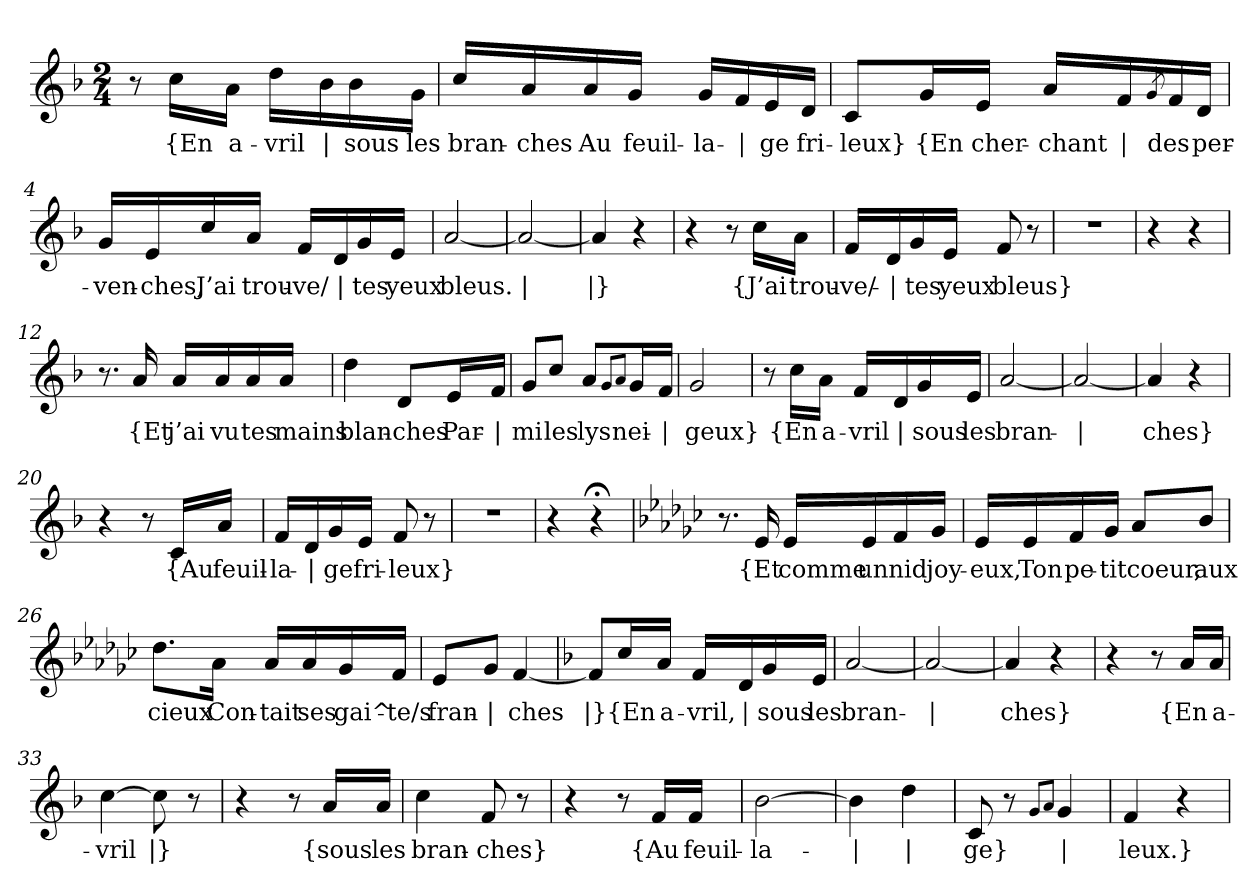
**kern	**text
*part1	*part1
*staff1	*staff1
*clefG2	*
*k[b-]	*
*M2/4	*
=1	=1
8r	.
!	!LO:LY:b
16cc\LL	{En
!	!LO:LY:b
16a\JJ	a-
!	!LO:LY:b
16dd\LL	-vril
!	!LO:LY:b
16b-\	|
!	!LO:LY:b
16b-\	sous
!	!LO:LY:b
16g\JJ	les
=2	=2
!	!LO:LY:b
16cc/LL	bran-
!	!LO:LY:b
16a/	-ches
!	!LO:LY:b
16a/	Au
!	!LO:LY:b
16g/JJ	feuil-
!	!LO:LY:b
16g/LL	-la-
!	!LO:LY:b
16f/	|
!	!LO:LY:b
16e/	-ge
!	!LO:LY:b
16d/JJ	fri-
=3	=3
!	!LO:LY:b
8c/L	-leux}
!	!LO:LY:b
16g/L	{En
!	!LO:LY:b
16e/JJ	cher-
!	!LO:LY:b
16a/LL	-chant
!	!LO:LY:b
16f/	|
8qg/	.
!	!LO:LY:b
16f/	des
!	!LO:LY:b
16d/JJ	per-
!!LO:LB:g=z
=4	=4
!	!LO:LY:b
16g/LL	-ven-
!	!LO:LY:b
16e/	-ches,
!	!LO:LY:b
16cc/	J’ai
!	!LO:LY:b
16a/JJ	trou-
!	!LO:LY:b
16f/LL	-ve/
!	!LO:LY:b
16d/	|
!	!LO:LY:b
16g/	tes
!	!LO:LY:b
16e/JJ	yeux
=5	=5
!	!LO:LY:b
[2a/	bleus.
=6	=6
!	!LO:LY:b
2a/_	|
=7	=7
!	!LO:LY:b
4a/]	|}
4r	.
=8	=8
4r	.
8r	.
!	!LO:LY:b
16cc\LL	{J’ai
!	!LO:LY:b
16a\JJ	trou-
=9	=9
!	!LO:LY:b
16f/LL	-ve/-
!	!LO:LY:b
16d/	|
!	!LO:LY:b
16g/	tes
!	!LO:LY:b
16e/JJ	yeux
!	!LO:LY:b
8f/	bleus}
8r	.
=10	=10
2r	.
=11	=11
4r	.
4r	.
!!LO:LB:g=z
=12	=12
8.r	.
!	!LO:LY:b
16a/	{Et
!	!LO:LY:b
16a/LL	j’ai
!	!LO:LY:b
16a/	vu
!	!LO:LY:b
16a/	tes
!	!LO:LY:b
16a/JJ	mains
=13	=13
!	!LO:LY:b
4dd\	blan-
!	!LO:LY:b
8d/L	-ches
!	!LO:LY:b
16e/L	Par-
!	!LO:LY:b
16f/JJ	|
=14	=14
!	!LO:LY:b
8g/L	-mi
!	!LO:LY:b
8cc/J	les
!	!LO:LY:b
8a/L	lys
8qg/L	.
8qa/J	.
!	!LO:LY:b
16g/L	nei-
!	!LO:LY:b
16f/JJ	|
=15	=15
!	!LO:LY:b
2g/	-geux}
=16	=16
8r	.
!	!LO:LY:b
16cc\LL	{En
!	!LO:LY:b
16a\JJ	a-
!	!LO:LY:b
16f/LL	-vril
!	!LO:LY:b
16d/	|
!	!LO:LY:b
16g/	sous
!	!LO:LY:b
16e/JJ	les
=17	=17
!	!LO:LY:b
[2a/	bran-
=18	=18
!	!LO:LY:b
2a/_	|
!!LO:LB:g=z
=19	=19
!	!LO:LY:b
4a/]	-ches}
4r	.
=20	=20
4r	.
8r	.
!	!LO:LY:b
16c/LL	{Au
!	!LO:LY:b
16a/JJ	feuil-
=21	=21
!	!LO:LY:b
16f/LL	-la-
!	!LO:LY:b
16d/	|
!	!LO:LY:b
16g/	-ge
!	!LO:LY:b
16e/JJ	fri-
!	!LO:LY:b
8f/	-leux}
8r	.
=22	=22
2r	.
=23	=23
4r	.
4r;<	.
=24	=24
*k[b-e-a-d-g-c-]	*
8.r	.
!	!LO:LY:b
16e-/	{Et
!	!LO:LY:b
16e-/LL	comme
!	!LO:LY:b
16e-/	un
!	!LO:LY:b
16f/	nid
!	!LO:LY:b
16g-/JJ	joy-
!!LO:LB:g=z
=25	=25
!	!LO:LY:b
16e-/LL	-eux,
!	!LO:LY:b
16e-/	Ton
!	!LO:LY:b
16f/	pe-
!	!LO:LY:b
16g-/JJ	-tit
!	!LO:LY:b
8a-/L	coeur,
!	!LO:LY:b
8b-/J	aux
=26	=26
!	!LO:LY:b
8.dd-\L	cieux
!	!LO:LY:b
16a-\Jk	Con-
!	!LO:LY:b
16a-/LL	-tait
!	!LO:LY:b
16a-/	ses
!	!LO:LY:b
16g-/	gai^-
!	!LO:LY:b
16f/JJ	-te/s
=27	=27
!	!LO:LY:b
8e-/L	fran-
!	!LO:LY:b
8g-/J	|
!	!LO:LY:b
[4f/	-ches
=28	=28
*k[b-]	*
!	!LO:LY:b
8f/L]	|}
!	!LO:LY:b
16cc/L	{En
!	!LO:LY:b
16a/JJ	a-
!	!LO:LY:b
16f/LL	-vril,
!	!LO:LY:b
16d/	|
!	!LO:LY:b
16g/	sous
!	!LO:LY:b
16e/JJ	les
=29	=29
!	!LO:LY:b
[2a/	bran-
!!LO:LB:g=z
=30	=30
!	!LO:LY:b
2a/_	|
=31	=31
!	!LO:LY:b
4a/]	-ches}
4r	.
=32	=32
4r	.
8r	.
!	!LO:LY:b
16a/LL	{En
!	!LO:LY:b
16a/JJ	a-
=33	=33
!	!LO:LY:b
[4cc\	-vril
!	!LO:LY:b
8cc\]	|}
8r	.
=34	=34
4r	.
8r	.
!	!LO:LY:b
16a/LL	{sous
!	!LO:LY:b
16a/JJ	les
=35	=35
!	!LO:LY:b
4cc\	bran-
!	!LO:LY:b
8f/	-ches}
8r	.
=36	=36
4r	.
8r	.
!	!LO:LY:b
16f/LL	{Au
!	!LO:LY:b
16f/JJ	feuil-
=37	=37
!	!LO:LY:b
[2b-\	-la-
=38	=38
!	!LO:LY:b
4b-\]	|
!	!LO:LY:b
4dd\	|
=39	=39
!	!LO:LY:b
8c/	-ge}
8r	.
8qg/L	.
8qa/J	.
!	!LO:LY:b
4g/	|
=40	=40
!	!LO:LY:b
4f/	-leux.}
4r	.
=	=
*-	*-
